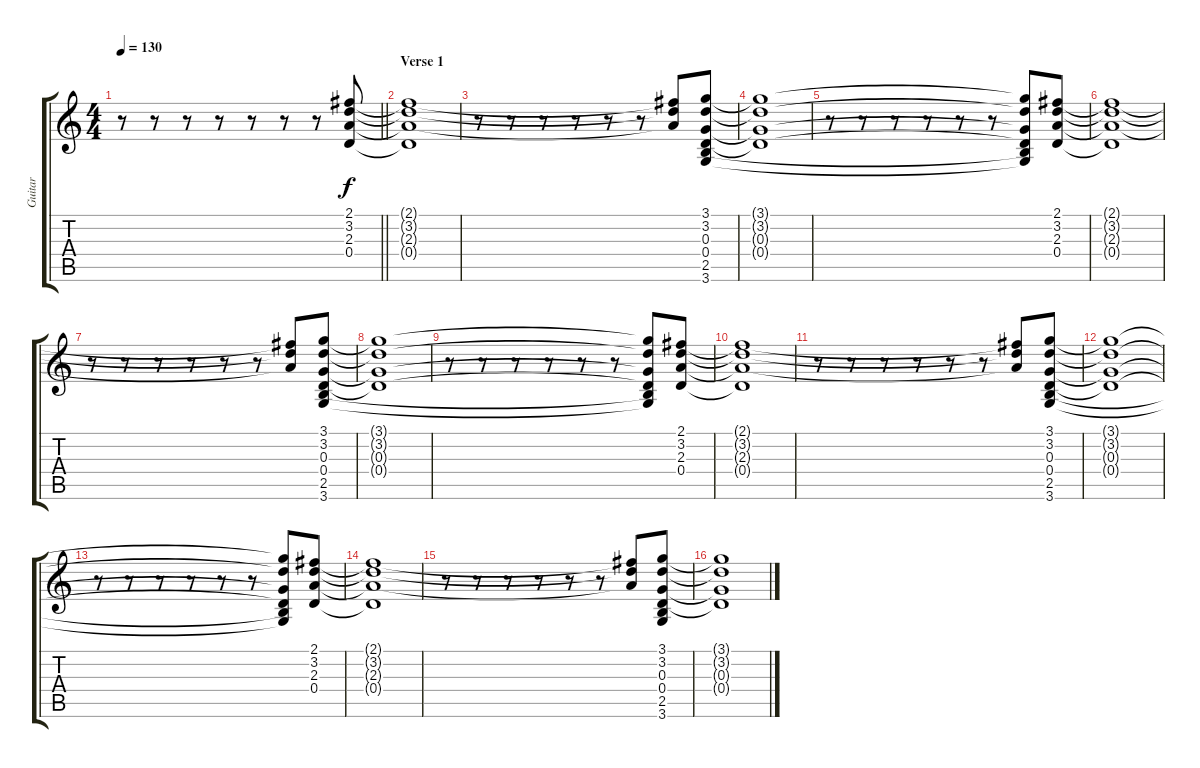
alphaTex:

\track ("Guitar" "Guitar") {instrument acousticguitarsteel}
\staff {score tabs}
\tuning (E4 B3 G3 D3 A2 E2) {hide}
\ts (4 4)
\tempo 130
\clef g2
\barLineRight lightlight
\ks c
r.8{dy f} r.8 r.8 r.8 r.8 r.8 r.8 (2.1 3.2 2.3 0.4).8 |
\section ("" "Verse 1")
(2.1{t} 3.2{t} 2.3{t} 0.4{t}).1 |
r.8 r.8 r.8 r.8 r.8 r.8 (2.1{t} 3.2{t} 2.3{t}).8 (3.1 3.2 0.3 0.4 2.5 3.6).8 |
(3.1{t} 3.2{t} 0.3{t} 0.4{t}).1 |
r.8 r.8 r.8 r.8 r.8 r.8 (3.1{t} 3.2{t} 0.3{t} 0.4{t} 2.5{t} 3.6{t}).8 (2.1 3.2 2.3 0.4).8 |
(2.1{t} 3.2{t} 2.3{t} 0.4{t}).1 |
r.8 r.8 r.8 r.8 r.8 r.8 (2.1{t} 3.2{t} 2.3{t}).8 (3.1 3.2 0.3 0.4 2.5 3.6).8 |
(3.1{t} 3.2{t} 0.3{t} 0.4{t}).1 |
r.8 r.8 r.8 r.8 r.8 r.8 (3.1{t} 3.2{t} 0.3{t} 0.4{t} 2.5{t} 3.6{t}).8 (2.1 3.2 2.3 0.4).8 |
(2.1{t} 3.2{t} 2.3{t} 0.4{t}).1 |
r.8 r.8 r.8 r.8 r.8 r.8 (2.1{t} 3.2{t} 2.3{t}).8 (3.1 3.2 0.3 0.4 2.5 3.6).8 |
(3.1{t} 3.2{t} 0.3{t} 0.4{t}).1 |
r.8 r.8 r.8 r.8 r.8 r.8 (3.1{t} 3.2{t} 0.3{t} 0.4{t} 2.5{t} 3.6{t}).8 (2.1 3.2 2.3 0.4).8 |
(2.1{t} 3.2{t} 2.3{t} 0.4{t}).1 |
r.8 r.8 r.8 r.8 r.8 r.8 (2.1{t} 3.2{t} 2.3{t}).8 (3.1 3.2 0.3 0.4 2.5 3.6).8 |
(3.1{t} 3.2{t} 0.3{t} 0.4{t}).1
